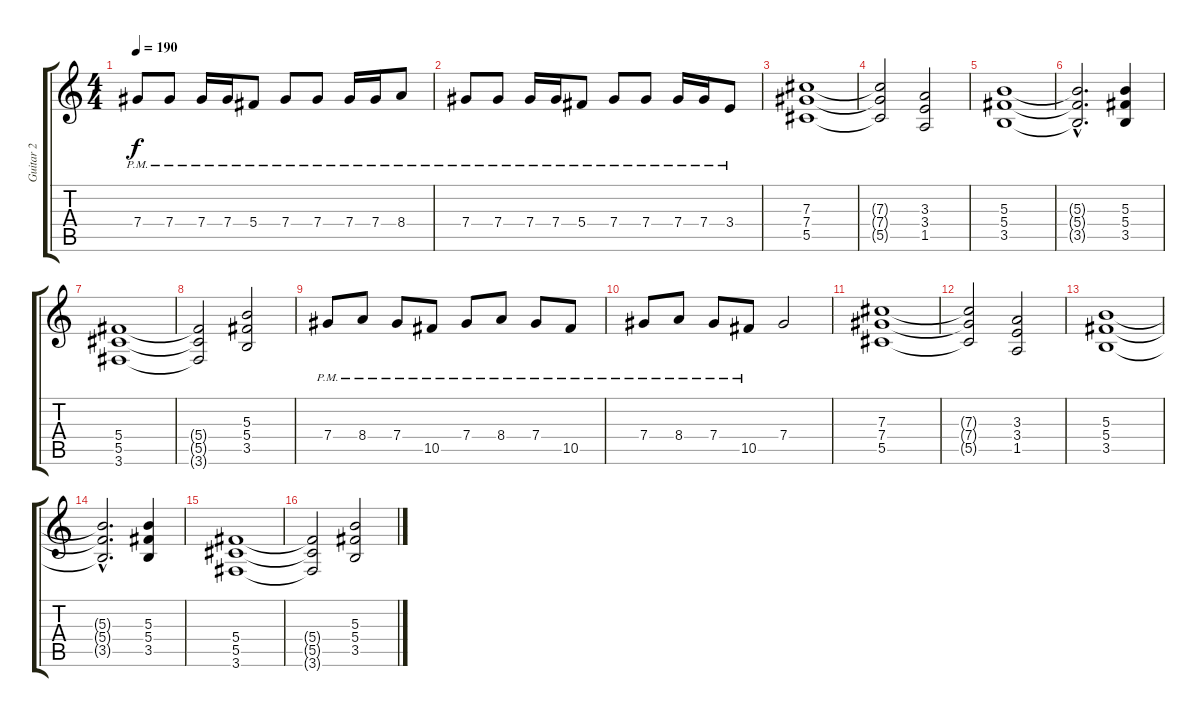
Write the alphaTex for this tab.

\track ("Guitar 2" "Guitar 2") {instrument distortionguitar}
\staff {score tabs}
\tuning (Eb4 Bb3 Gb3 Db3 Ab2 Eb2) {hide}
\ts (4 4)
\tempo 190
\clef g2
\ks c
7.4{pm}.8{dy f} 7.4{pm}.8 7.4{pm}.16 7.4{pm}.16 5.4{pm}.8 7.4{pm}.8 7.4{pm}.8 7.4{pm}.16 7.4{pm}.16 8.4{pm}.8 |
7.4{pm}.8 7.4{pm}.8 7.4{pm}.16 7.4{pm}.16 5.4{pm}.8 7.4{pm}.8 7.4{pm}.8 7.4{pm}.16 7.4{pm}.16 3.4{pm}.8 |
(7.3 7.4 5.5).1{volume 13 balance 10} |
(7.3{t} 7.4{t} 5.5{t}).2 (3.3 3.4 1.5).2 |
(5.3 5.4 3.5).1 |
(5.3{hac t} 5.4{hac t} 3.5{hac t}).2{d} (5.3 5.4 3.5).4 |
(5.4 5.5 3.6).1 |
(5.4{t} 5.5{t} 3.6{t}).2 (5.3 5.4 3.5).2 |
7.4{pm}.8 8.4{pm}.8 7.4{pm}.8 10.5{pm}.8 7.4{pm}.8 8.4{pm}.8 7.4{pm}.8 10.5{pm}.8 |
7.4{pm}.8 8.4{pm}.8 7.4{pm}.8 10.5{pm}.8 7.4.2 |
(7.3 7.4 5.5).1{volume 13 balance 10} |
(7.3{t} 7.4{t} 5.5{t}).2 (3.3 3.4 1.5).2 |
(5.3 5.4 3.5).1 |
(5.3{hac t} 5.4{hac t} 3.5{hac t}).2{d} (5.3 5.4 3.5).4 |
(5.4 5.5 3.6).1 |
(5.4{t} 5.5{t} 3.6{t}).2 (5.3 5.4 3.5).2
